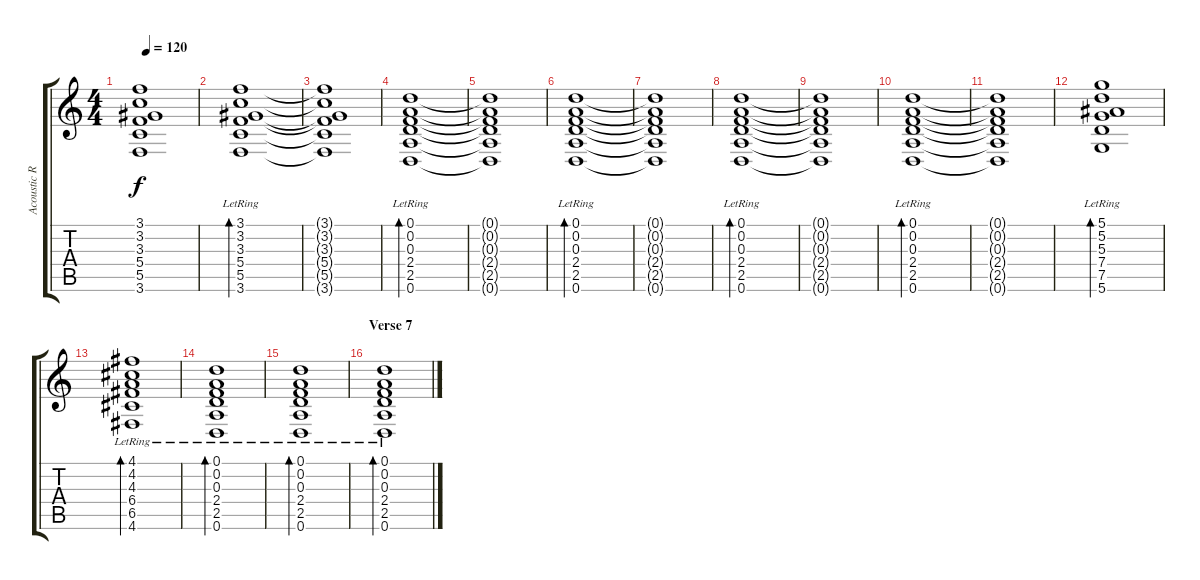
\track ("Acoustic Rhytm" "Acoustic R") {instrument acousticguitarsteel}
\staff {score tabs}
\tuning (D4 A3 F3 C3 G2 D2) {hide}
\ts (4 4)
\tempo 120
\clef g2
\ks c
(3.1{t} 3.2{t} 3.3{t} 5.4{t} 5.5{t} 3.6{t}).1{dy f} |
(3.1{lr} 3.2{lr} 3.3{lr} 5.4{lr} 5.5{lr} 3.6{lr}).1{bd 480} |
(3.1{t} 3.2{t} 3.3{t} 5.4{t} 5.5{t} 3.6{t}).1 |
(0.1{lr} 0.2{lr} 0.3{lr} 2.4{lr} 2.5{lr} 0.6{lr}).1{bd 480} |
(0.1{t} 0.2{t} 0.3{t} 2.4{t} 2.5{t} 0.6{t}).1 |
(0.1{lr} 0.2{lr} 0.3{lr} 2.4{lr} 2.5{lr} 0.6{lr}).1{bd 480} |
(0.1{t} 0.2{t} 0.3{t} 2.4{t} 2.5{t} 0.6{t}).1 |
(0.1{lr} 0.2{lr} 0.3{lr} 2.4{lr} 2.5{lr} 0.6{lr}).1{bd 480} |
(0.1{t} 0.2{t} 0.3{t} 2.4{t} 2.5{t} 0.6{t}).1 |
(0.1{lr} 0.2{lr} 0.3{lr} 2.4{lr} 2.5{lr} 0.6{lr}).1{bd 480} |
(0.1{t} 0.2{t} 0.3{t} 2.4{t} 2.5{t} 0.6{t}).1 |
(5.1{lr} 5.2{lr} 5.3{lr} 7.4{lr} 7.5{lr} 5.6{lr}).1{bd 480} |
(4.1{lr} 4.2{lr} 4.3{lr} 6.4{lr} 6.5{lr} 4.6{lr}).1{bd 480} |
(0.1{lr} 0.2{lr} 0.3{lr} 2.4{lr} 2.5{lr} 0.6{lr}).1{bd 480} |
(0.1{lr} 0.2{lr} 0.3{lr} 2.4{lr} 2.5{lr} 0.6{lr}).1{bd 480} |
\section ("" "Verse 7")
(0.1{lr} 0.2{lr} 0.3{lr} 2.4{lr} 2.5{lr} 0.6{lr}).1{bd 480}
